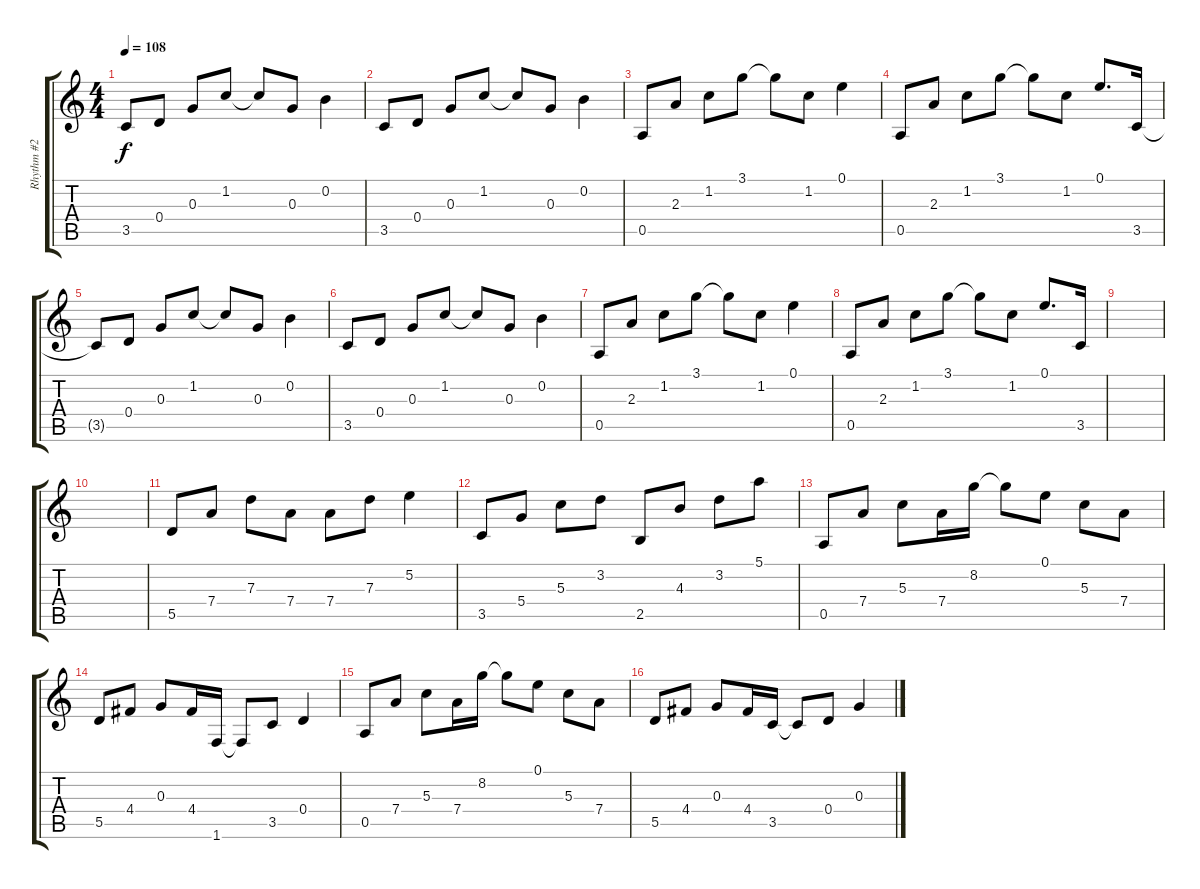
\track ("Rhythm #2" "Rhythm #2") {instrument distortionguitar}
\staff {score tabs}
\tuning (E4 B3 G3 D3 A2 E2) {hide}
\ts (4 4)
\tempo 108
\clef g2
\ks c
3.5{t}.8{dy f} 0.4.8 0.3.8 1.2.8 1.2{t}.8 0.3.8 0.2.4 |
3.5.8 0.4.8 0.3.8 1.2.8 1.2{t}.8 0.3.8 0.2.4 |
0.5.8 2.3.8 1.2.8 3.1.8 3.1{t}.8 1.2.8 0.1.4 |
0.5.8 2.3.8 1.2.8 3.1.8 3.1{t}.8 1.2.8 0.1.8{d} 3.5.16 |
3.5{t}.8 0.4.8 0.3.8 1.2.8 1.2{t}.8 0.3.8 0.2.4 |
3.5.8 0.4.8 0.3.8 1.2.8 1.2{t}.8 0.3.8 0.2.4 |
0.5.8 2.3.8 1.2.8 3.1.8 3.1{t}.8 1.2.8 0.1.4 |
0.5.8 2.3.8 1.2.8 3.1.8 3.1{t}.8 1.2.8 0.1.8{d} 3.5.16 |
|
|
5.5.8 7.4.8 7.3.8 7.4.8 7.4.8 7.3.8 5.2.4 |
3.5.8 5.4.8 5.3.8 3.2.8 2.5.8 4.3.8 3.2.8 5.1.8 |
0.5.8 7.4.8 5.3.8 7.4.16 8.2.16 8.2{t}.8 0.1.8 5.3.8 7.4.8 |
5.5.8 4.4.8 0.3.8 4.4.16 1.6.16 1.6{t}.8 3.5.8 0.4.4 |
0.5.8 7.4.8 5.3.8 7.4.16 8.2.16 8.2{t}.8 0.1.8 5.3.8 7.4.8 |
5.5.8 4.4.8 0.3.8 4.4.16 3.5.16 3.5{t}.8 0.4.8 0.3.4
